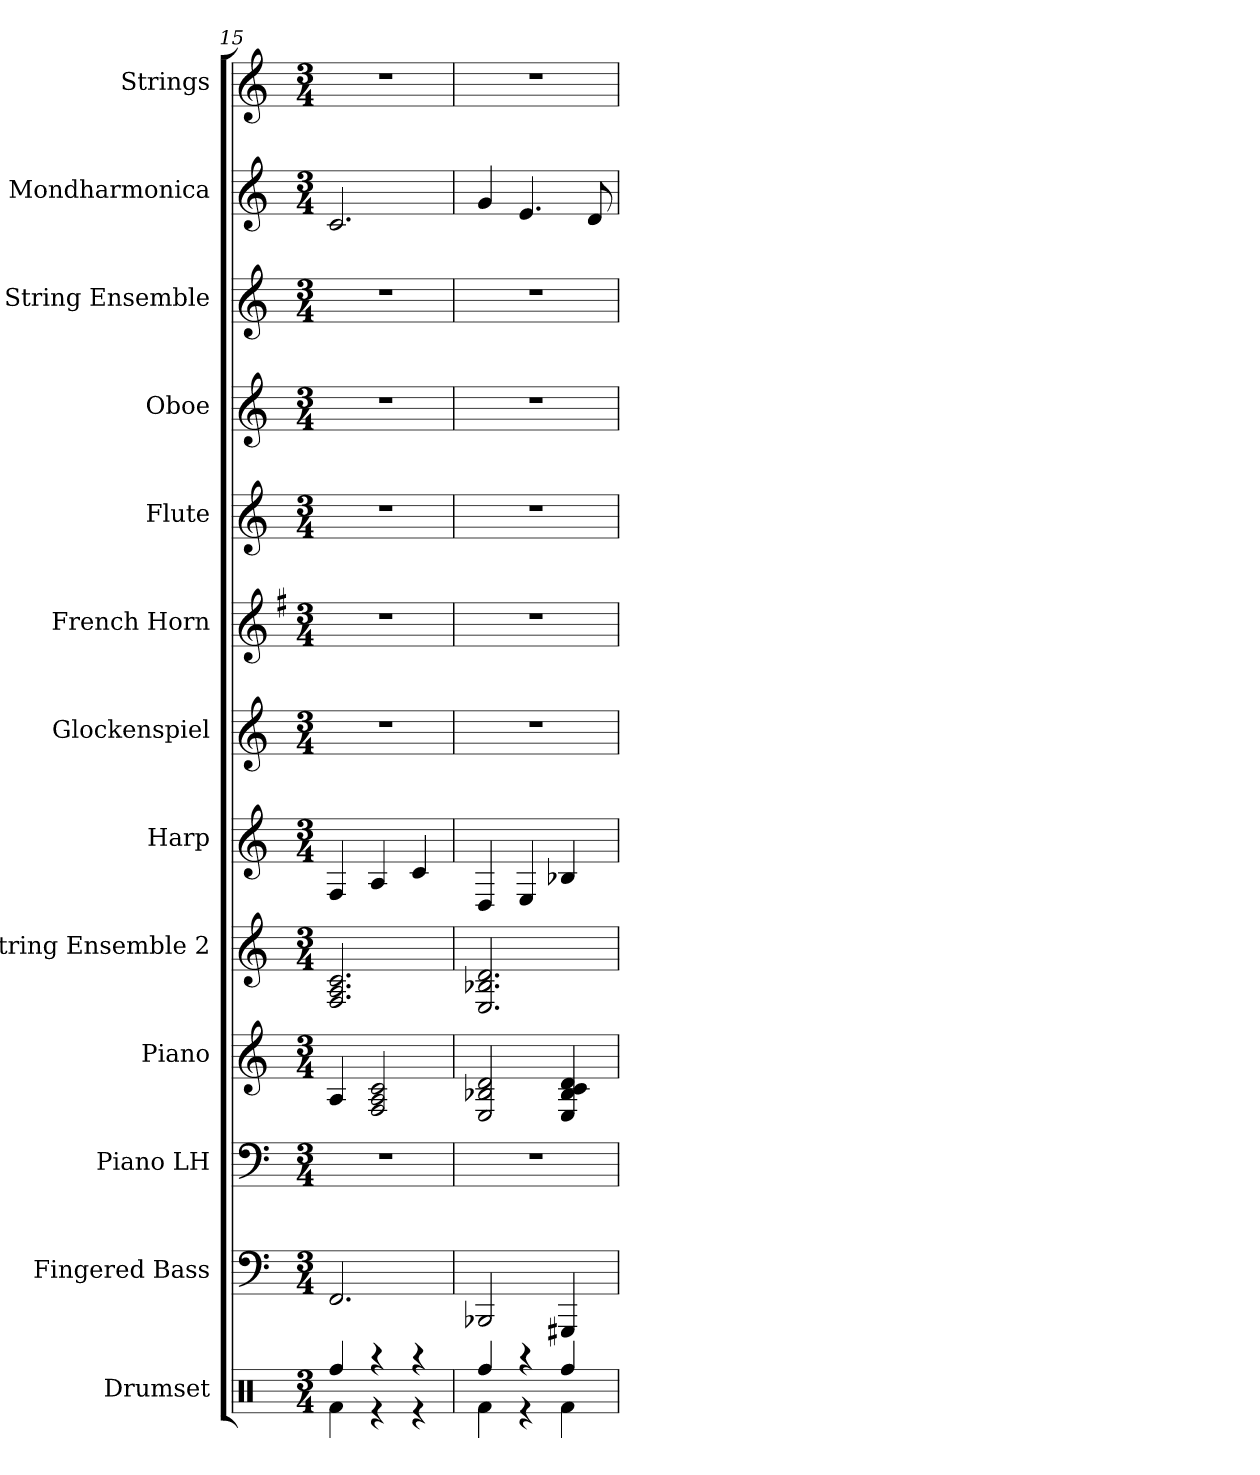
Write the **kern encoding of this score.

**kern	**kern	**kern	**kern	**kern	**kern	**kern	**kern	**kern	**kern	**kern	**kern	**kern
*part13	*part12	*part11	*part10	*part9	*part8	*part7	*part6	*part5	*part4	*part3	*part2	*part1
*staff13	*staff12	*staff11	*staff10	*staff9	*staff8	*staff7	*staff6	*staff5	*staff4	*staff3	*staff2	*staff1
*I"Drumset	*I"Fingered Bass	*I"Piano LH	*I"Piano	*I"String Ensemble 2	*I"Harp	*I"Glockenspiel	*I"French Horn	*I"Flute	*I"Oboe	*I"String Ensemble	*I"Mondharmonica	*I"Strings
*I'Drumset	*I'Fingered Bass	*I'Piano LH	*I'Piano	*I'String Ensemble 2	*I'Harp	*I'Glockenspiel	*I'French Horn	*I'Flute	*I'Oboe	*I'String Ensemble	*I'Mondharmonica	*I'Strings
*clefX	*clefF4	*clefF4	*clefG2	*clefG2	*clefG2	*clefG2	*clefG2	*clefG2	*clefG2	*clefG2	*clefG2	*clefG2
*	*ITrd-7c-12	*	*	*	*	*ITrd7c12	*ITrd4c7	*	*	*	*	*
*k[]	*k[]	*k[]	*k[]	*k[]	*k[]	*k[]	*k[]	*k[]	*k[]	*k[]	*k[]	*k[]
*M3/4	*M3/4	*M3/4	*M3/4	*M3/4	*M3/4	*M3/4	*M3/4	*M3/4	*M3/4	*M3/4	*M3/4	*M3/4
=15	=15	=15	=15	=15	=15	=15	=15	=15	=15	=15	=15	=15
*^	*	*	*	*	*	*	*	*	*	*	*	*
4Rff/	4Rf\	2.F/	2.r	4A/	2.F/ 2.A/ 2.c/	4F/	2.r	2.r	2.r	2.r	2.r	2.c/	2.r
4r	4r	.	.	2F/ 2A/ 2c/	.	4A/	.	.	.	.	.	.	.
4r	4r	.	.	.	.	4c/	.	.	.	.	.	.	.
=16	=16	=16	=16	=16	=16	=16	=16	=16	=16	=16	=16	=16	=16
4Rff/	4Rf\	2BB-X/	2.r	2E/ 2B-X/ 2d/	2.E/ 2.B-X/ 2.d/	4D/	2.r	2.r	2.r	2.r	2.r	4g/	2.r
4r	4r	.	.	.	.	4E/	.	.	.	.	.	4.e/	.
4Rff/	4Rf\	4GG#X/	.	4E/ 4B-/ 4c/ 4d/	.	4B-X/	.	.	.	.	.	.	.
.	.	.	.	.	.	.	.	.	.	.	.	8d/	.
*v	*v	*	*	*	*	*	*	*	*	*	*	*	*
=	=	=	=	=	=	=	=	=	=	=	=	=
*-	*-	*-	*-	*-	*-	*-	*-	*-	*-	*-	*-	*-
